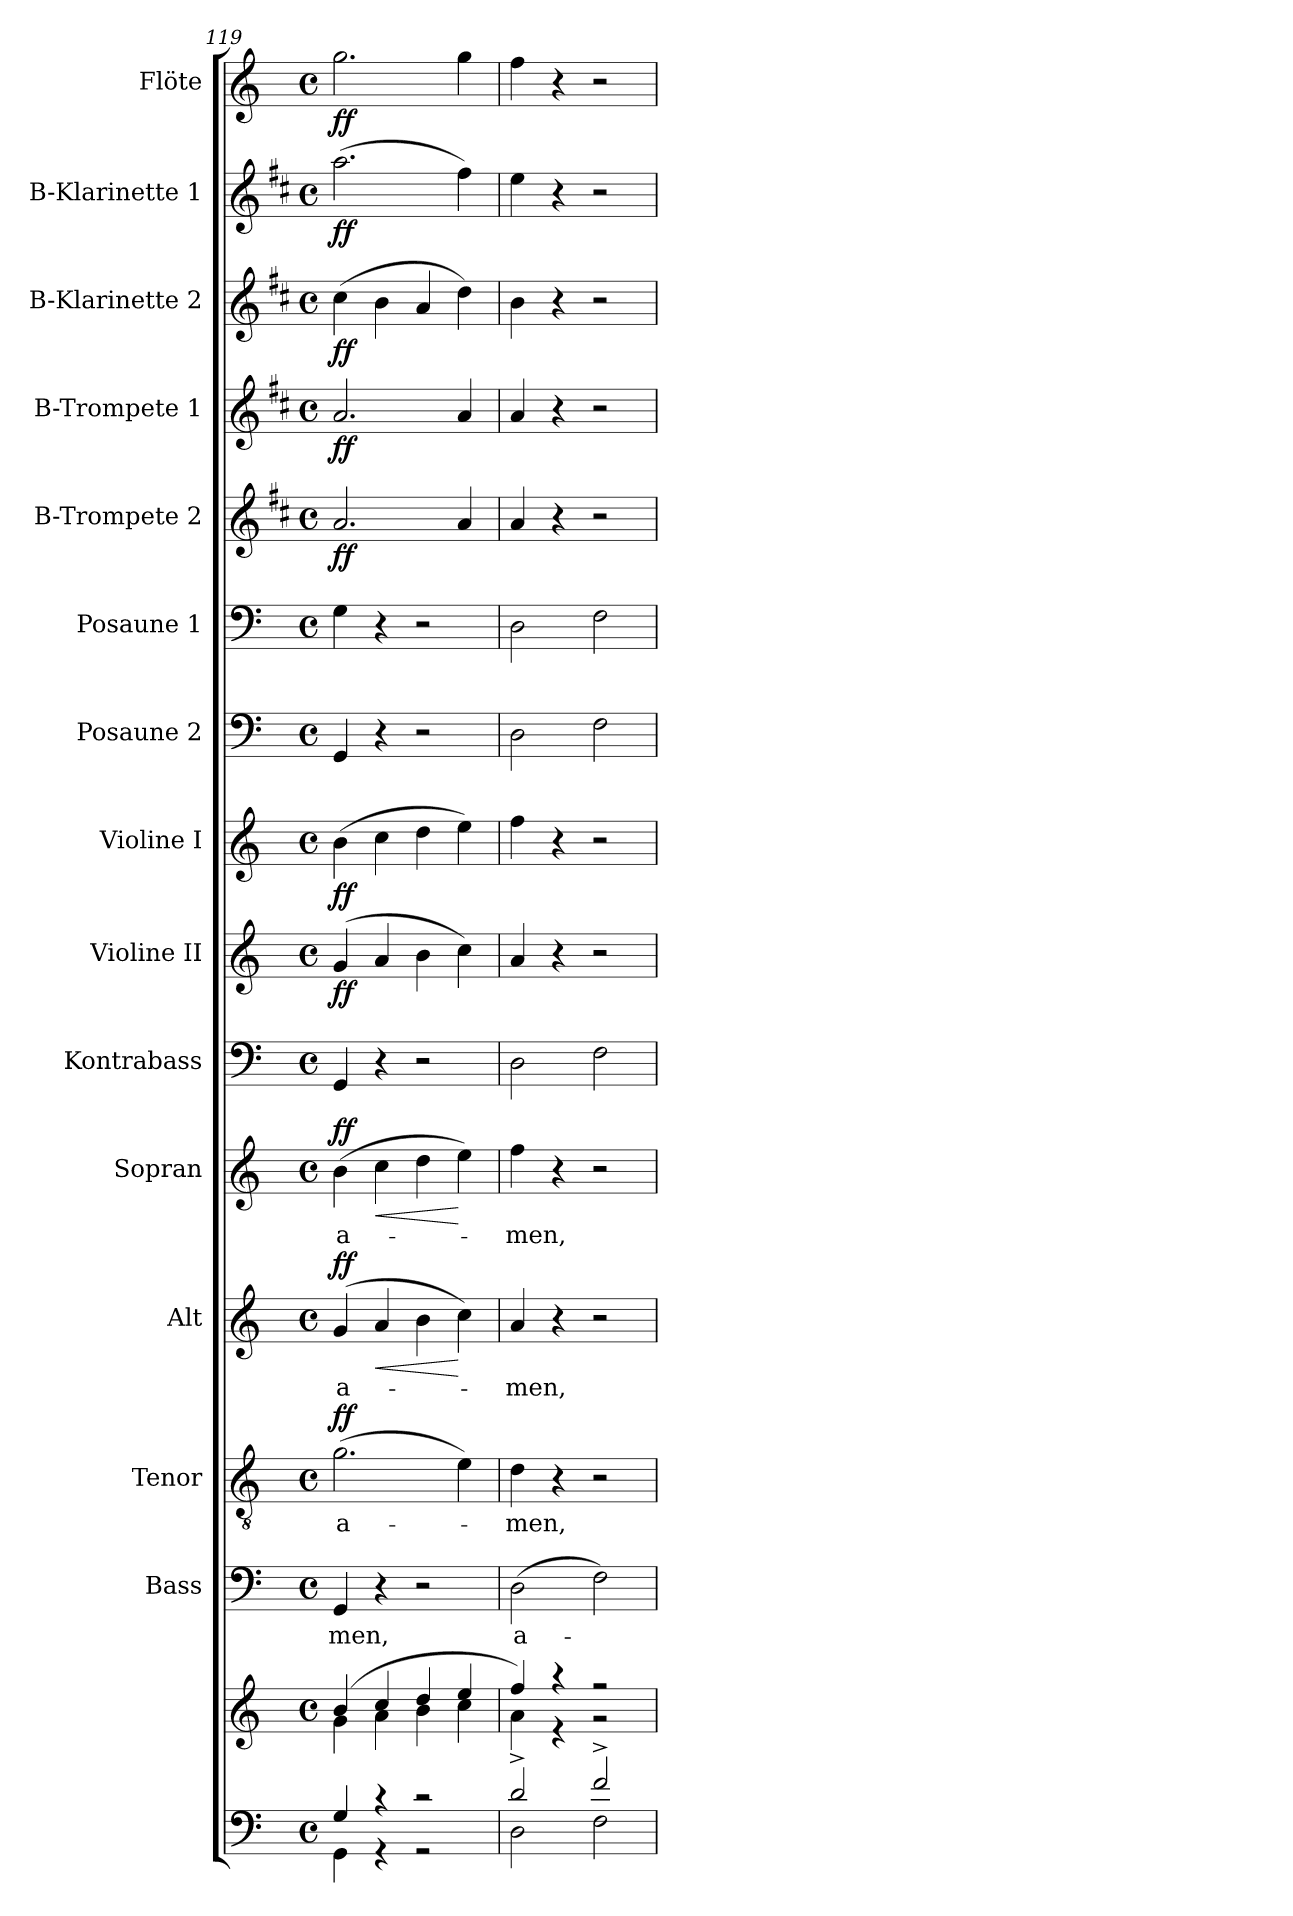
**kern	**kern	**kern	**text	**kern	**text	**dynam	**kern	**text	**dynam	**kern	**text	**dynam	**kern	**kern	**dynam	**kern	**dynam	**kern	**kern	**kern	**dynam	**kern	**dynam	**kern	**dynam	**kern	**dynam	**kern	**dynam
*part15	*part15	*part14	*part14	*part13	*part13	*part13	*part12	*part12	*part12	*part11	*part11	*part11	*part10	*part9	*part9	*part8	*part8	*part7	*part6	*part5	*part5	*part4	*part4	*part3	*part3	*part2	*part2	*part1	*part1
*staff16	*staff15	*staff14	*staff14	*staff13	*staff13	*staff13	*staff12	*staff12	*staff12	*staff11	*staff11	*staff11	*staff10	*staff9	*staff9	*staff8	*staff8	*staff7	*staff6	*staff5	*staff5	*staff4	*staff4	*staff3	*staff3	*staff2	*staff2	*staff1	*staff1
*	*	*I"Bass	*	*I"Tenor	*	*	*I"Alt	*	*	*I"Sopran	*	*	*I"Kontrabass	*I"Violine II	*	*I"Violine I	*	*I"Posaune 2	*I"Posaune 1	*I"B-Trompete 2	*	*I"B-Trompete 1	*	*I"B-Klarinette 2	*	*I"B-Klarinette 1	*	*I"Flöte	*
*	*	*I'B.	*	*I'T.	*	*	*I'A.	*	*	*I'S.	*	*	*I'Kb.	*I'Vl. II	*	*I'Vl. I	*	*I'Pos. 2	*I'Pos. 1	*I'B Trp. 2	*	*I'B Trp. 1	*	*I'B Kl. 2	*	*I'B Kl. 1	*	*I'Fl.	*
*clefF4	*clefG2	*clefF4	*	*clefGv2	*	*	*clefG2	*	*	*clefG2	*	*	*clefF4	*clefG2	*	*clefG2	*	*clefF4	*clefF4	*clefG2	*	*clefG2	*	*clefG2	*	*clefG2	*	*clefG2	*
*	*	*	*	*	*	*	*	*	*	*	*	*	*ITrd7c12	*	*	*	*	*	*	*ITrd1c2	*	*ITrd1c2	*	*ITrd1c2	*	*ITrd1c2	*	*	*
*k[]	*k[]	*k[]	*	*k[]	*	*	*k[]	*	*	*k[]	*	*	*k[]	*k[]	*	*k[]	*	*k[]	*k[]	*k[]	*	*k[]	*	*k[]	*	*k[]	*	*k[]	*
*C:	*C:	*C:	*	*C:	*	*	*C:	*	*	*C:	*	*	*C:	*C:	*	*C:	*	*C:	*C:	*C:	*	*C:	*	*C:	*	*C:	*	*C:	*
*M4/4	*M4/4	*M4/4	*	*M4/4	*	*	*M4/4	*	*	*M4/4	*	*	*M4/4	*M4/4	*	*M4/4	*	*M4/4	*M4/4	*M4/4	*	*M4/4	*	*M4/4	*	*M4/4	*	*M4/4	*
*met(c)	*met(c)	*met(c)	*	*met(c)	*	*	*met(c)	*	*	*met(c)	*	*	*met(c)	*met(c)	*	*met(c)	*	*met(c)	*met(c)	*met(c)	*	*met(c)	*	*met(c)	*	*met(c)	*	*met(c)	*
=119	=119	=119	=119	=119	=119	=119	=119	=119	=119	=119	=119	=119	=119	=119	=119	=119	=119	=119	=119	=119	=119	=119	=119	=119	=119	=119	=119	=119	=119
*^	*^	*	*	*	*	*	*	*	*	*	*	*	*	*	*	*	*	*	*	*	*	*	*	*	*	*	*	*	*
!	!	!	!	!	!LO:LY:b	!	!LO:LY:b	!LO:DY:a	!	!LO:LY:b	!LO:DY:a	!	!LO:LY:b	!LO:DY:a	!	!	!LO:DY:b	!	!LO:DY:b	!	!	!	!LO:DY:b	!	!LO:DY:b	!	!LO:DY:b	!	!LO:DY:b	!	!LO:DY:b
4G/	4GG\	(4b/	4g\	4GG/	-men,	(>2.g\	a-	ff	(4g/	a-	ff	(>4b\	a-	ff	4GGG/	(4g/	ff	(>4b\	ff	4GG/	4G\	2.g/	ff	2.g/	ff	(>4b\	ff	(>2.gg\	ff	2.gg\	ff
!	!	!	!	!	!	!	!	!	!	!	!LO:HP:b	!	!	!LO:HP:b	!	!	!	!	!	!	!	!	!	!	!	!	!	!	!	!	!
4r	4r	4cc/	4a\	4r	.	.	.	.	4a/	.	<	4cc\	.	<	4r	4a/	.	4cc\	.	4r	4r	.	.	.	.	4a\	.	.	.	.	.
2r	2r	4dd/	4b\	2r	.	.	.	.	4b\	.	.	4dd\	.	.	2r	4b\	.	4dd\	.	2r	2r	.	.	.	.	4g/	.	.	.	.	.
.	.	4ee/	4cc\	.	.	4e\)	.	.	4cc\)	.	[	4ee\)	.	[	.	4cc\)	.	4ee\)	.	.	.	4g/	.	4g/	.	4cc\)	.	4ee\)	.	4gg\	.
=120	=120	=120	=120	=120	=120	=120	=120	=120	=120	=120	=120	=120	=120	=120	=120	=120	=120	=120	=120	=120	=120	=120	=120	=120	=120	=120	=120	=120	=120	=120	=120
!	!	!	!	!	!LO:LY:b	!	!LO:LY:b	!	!	!LO:LY:b	!	!	!LO:LY:b	!	!	!	!	!	!	!	!	!	!	!	!	!	!	!	!	!	!
2d^</	2D\	4ff/)	4a\	(>2D\	a-	4d\	-men,	.	4a/	-men,	.	4ff\	-men,	.	2DD\	4a/	.	4ff\	.	2D\	2D\	4g/	.	4g/	.	4a\	.	4dd\	.	4ff\	.
.	.	4r	4r	.	.	4r	.	.	4r	.	.	4r	.	.	.	4r	.	4r	.	.	.	4r	.	4r	.	4r	.	4r	.	4r	.
2f^</	2F\	2r	2r	2F\)	.	2r	.	.	2r	.	.	2r	.	.	2FF\	2r	.	2r	.	2F\	2F\	2r	.	2r	.	2r	.	2r	.	2r	.
*v	*v	*	*	*	*	*	*	*	*	*	*	*	*	*	*	*	*	*	*	*	*	*	*	*	*	*	*	*	*	*	*
*	*v	*v	*	*	*	*	*	*	*	*	*	*	*	*	*	*	*	*	*	*	*	*	*	*	*	*	*	*	*	*
=	=	=	=	=	=	=	=	=	=	=	=	=	=	=	=	=	=	=	=	=	=	=	=	=	=	=	=	=	=
*-	*-	*-	*-	*-	*-	*-	*-	*-	*-	*-	*-	*-	*-	*-	*-	*-	*-	*-	*-	*-	*-	*-	*-	*-	*-	*-	*-	*-	*-
